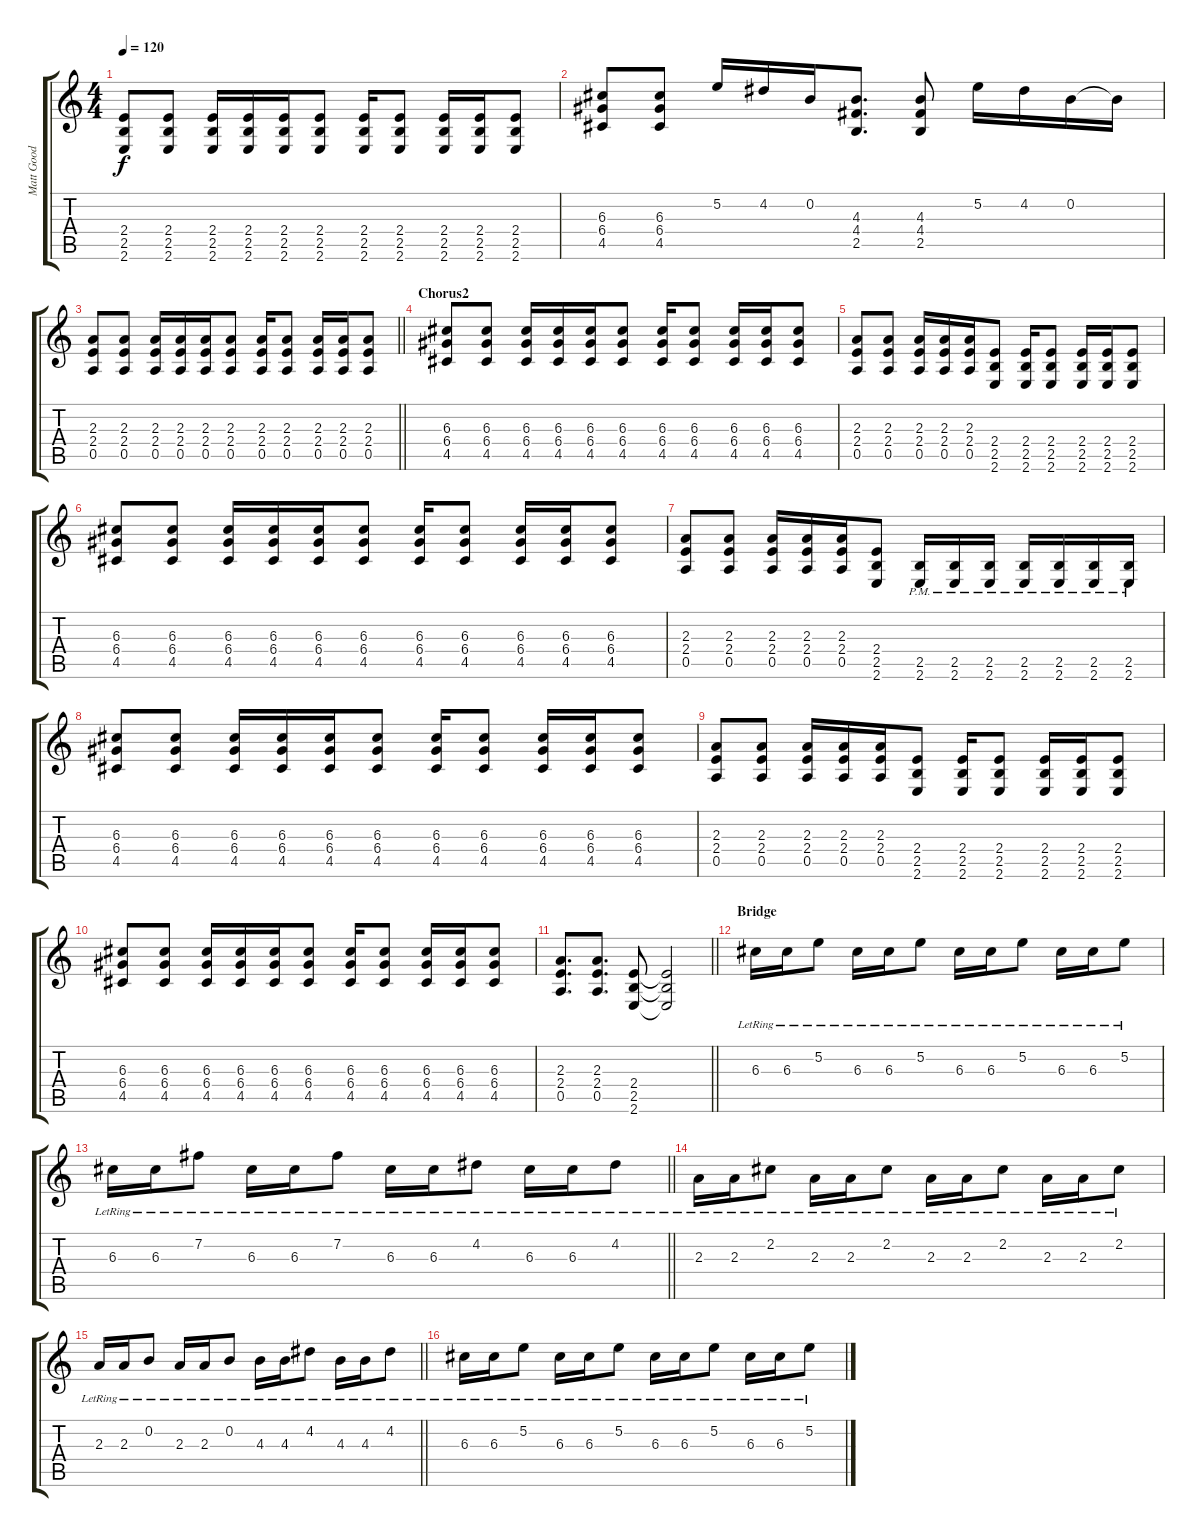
\track ("Matt Good" "Matt Good") {instrument distortionguitar}
\staff {score tabs}
\tuning (E4 B3 G3 D3 A2 D2) {hide}
\ts (4 4)
\tempo 120
\clef g2
\ks c
(2.4 2.5 2.6).8{dy f} (2.4 2.5 2.6).8 (2.4 2.5 2.6).16 (2.4 2.5 2.6).16 (2.4 2.5 2.6).16 (2.4 2.5 2.6).8 (2.4 2.5 2.6).16 (2.4 2.5 2.6).8 (2.4 2.5 2.6).16 (2.4 2.5 2.6).16 (2.4 2.5 2.6).8 |
(6.3 6.4 4.5).8 (6.3 6.4 4.5).8 5.2.16 4.2.16 0.2.16 (4.3 4.4 2.5).8{d} (4.3 4.4 2.5).8 5.2.16 4.2.16 0.2.16 0.2{t}.16 |
\barLineRight lightlight
(2.3 2.4 0.5).8 (2.3 2.4 0.5).8 (2.3 2.4 0.5).16 (2.3 2.4 0.5).16 (2.3 2.4 0.5).16 (2.3 2.4 0.5).8 (2.3 2.4 0.5).16 (2.3 2.4 0.5).8 (2.3 2.4 0.5).16 (2.3 2.4 0.5).16 (2.3 2.4 0.5).8 |
\section ("" "Chorus2")
(6.3 6.4 4.5).8 (6.3 6.4 4.5).8 (6.3 6.4 4.5).16 (6.3 6.4 4.5).16 (6.3 6.4 4.5).16 (6.3 6.4 4.5).8 (6.3 6.4 4.5).16 (6.3 6.4 4.5).8 (6.3 6.4 4.5).16 (6.3 6.4 4.5).16 (6.3 6.4 4.5).8 |
(2.3 2.4 0.5).8 (2.3 2.4 0.5).8 (2.3 2.4 0.5).16 (2.3 2.4 0.5).16 (2.3 2.4 0.5).16 (2.4 2.5 2.6).8 (2.4 2.5 2.6).16 (2.4 2.5 2.6).8 (2.4 2.5 2.6).16 (2.4 2.5 2.6).16 (2.4 2.5 2.6).8 |
(6.3 6.4 4.5).8 (6.3 6.4 4.5).8 (6.3 6.4 4.5).16 (6.3 6.4 4.5).16 (6.3 6.4 4.5).16 (6.3 6.4 4.5).8 (6.3 6.4 4.5).16 (6.3 6.4 4.5).8 (6.3 6.4 4.5).16 (6.3 6.4 4.5).16 (6.3 6.4 4.5).8 |
(2.3 2.4 0.5).8 (2.3 2.4 0.5).8 (2.3 2.4 0.5).16 (2.3 2.4 0.5).16 (2.3 2.4 0.5).16 (2.4 2.5 2.6).8 (2.5{pm} 2.6{pm}).16 (2.5{pm} 2.6{pm}).16 (2.5{pm} 2.6{pm}).16 (2.5{pm} 2.6{pm}).16 (2.5{pm} 2.6{pm}).16 (2.5{pm} 2.6{pm}).16 (2.5{pm} 2.6{pm}).16 |
(6.3 6.4 4.5).8 (6.3 6.4 4.5).8 (6.3 6.4 4.5).16 (6.3 6.4 4.5).16 (6.3 6.4 4.5).16 (6.3 6.4 4.5).8 (6.3 6.4 4.5).16 (6.3 6.4 4.5).8 (6.3 6.4 4.5).16 (6.3 6.4 4.5).16 (6.3 6.4 4.5).8 |
(2.3 2.4 0.5).8 (2.3 2.4 0.5).8 (2.3 2.4 0.5).16 (2.3 2.4 0.5).16 (2.3 2.4 0.5).16 (2.4 2.5 2.6).8 (2.4 2.5 2.6).16 (2.4 2.5 2.6).8 (2.4 2.5 2.6).16 (2.4 2.5 2.6).16 (2.4 2.5 2.6).8 |
(6.3 6.4 4.5).8 (6.3 6.4 4.5).8 (6.3 6.4 4.5).16 (6.3 6.4 4.5).16 (6.3 6.4 4.5).16 (6.3 6.4 4.5).8 (6.3 6.4 4.5).16 (6.3 6.4 4.5).8 (6.3 6.4 4.5).16 (6.3 6.4 4.5).16 (6.3 6.4 4.5).8 |
\barLineRight lightlight
(2.3 2.4 0.5).8{d} (2.3 2.4 0.5).8{d} (2.4 2.5 2.6).8 (2.4{t} 2.5{t} 2.6{t}).2 |
\section ("" "Bridge")
6.3{lr}.16{instrument electricguitarclean} 6.3{lr}.16 5.2{lr}.8 6.3{lr}.16 6.3{lr}.16 5.2{lr}.8 6.3{lr}.16 6.3{lr}.16 5.2{lr}.8 6.3{lr}.16 6.3{lr}.16 5.2{lr}.8 |
\barLineRight lightlight
6.3{lr}.16 6.3{lr}.16 7.2{lr}.8 6.3{lr}.16 6.3{lr}.16 7.2{lr}.8 6.3{lr}.16 6.3{lr}.16 4.2{lr}.8 6.3{lr}.16 6.3{lr}.16 4.2{lr}.8 |
2.3{lr}.16 2.3{lr}.16 2.2{lr}.8 2.3{lr}.16 2.3{lr}.16 2.2{lr}.8 2.3{lr}.16 2.3{lr}.16 2.2{lr}.8 2.3{lr}.16 2.3{lr}.16 2.2{lr}.8 |
\barLineRight lightlight
2.3{lr}.16 2.3{lr}.16 0.2{lr}.8 2.3{lr}.16 2.3{lr}.16 0.2{lr}.8 4.3{lr}.16 4.3{lr}.16 4.2{lr}.8 4.3{lr}.16 4.3{lr}.16 4.2{lr}.8 |
6.3{lr}.16{instrument electricguitarclean} 6.3{lr}.16 5.2{lr}.8 6.3{lr}.16 6.3{lr}.16 5.2{lr}.8 6.3{lr}.16 6.3{lr}.16 5.2{lr}.8 6.3{lr}.16 6.3{lr}.16 5.2{lr}.8
